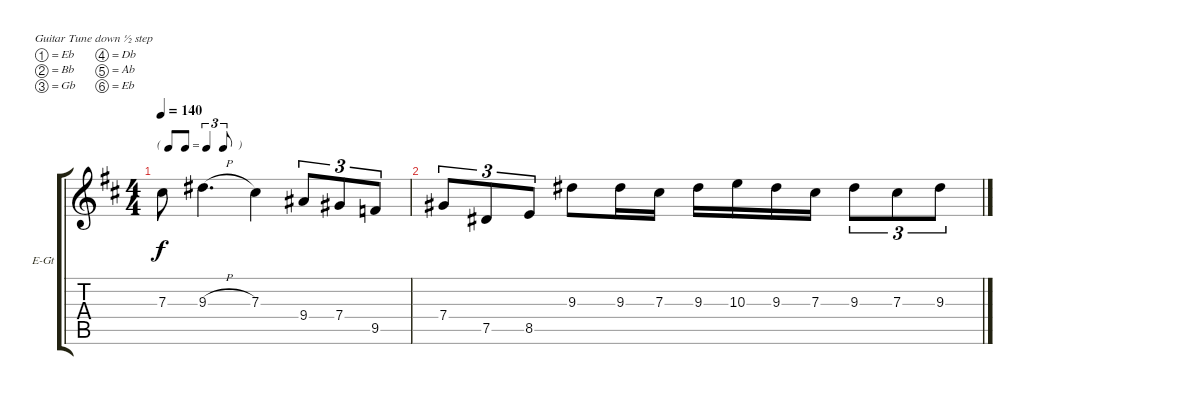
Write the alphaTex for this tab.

\bracketExtendMode groupsimilarinstruments
\firstSystemTrackNameOrientation horizontal
\otherSystemsTrackNameOrientation horizontal
\track ("Overdrive" "E-Gt") {instrument overdrivenguitar}
\staff {score tabs}
\tuning (Eb4 Bb3 Gb3 Db3 Ab2 Eb2)
\ts (4 4)
\tf triplet8th
\tempo 140
\clef g2
\ks d
7.3.8{dy f} 9.3{h}.4{d} 7.3.4 9.4.8{tu (3 2)} 7.4.8{tu (3 2)} 9.5.8{tu (3 2)} |
7.4.8{tu (3 2)} 7.5.8{tu (3 2)} 8.5.8{tu (3 2)} 9.3.8 9.3.16 7.3.16 9.3.16 10.3.16 9.3.16 7.3.16 9.3.8{tu (3 2)} 7.3.8{tu (3 2)} 9.3.8{tu (3 2)}
